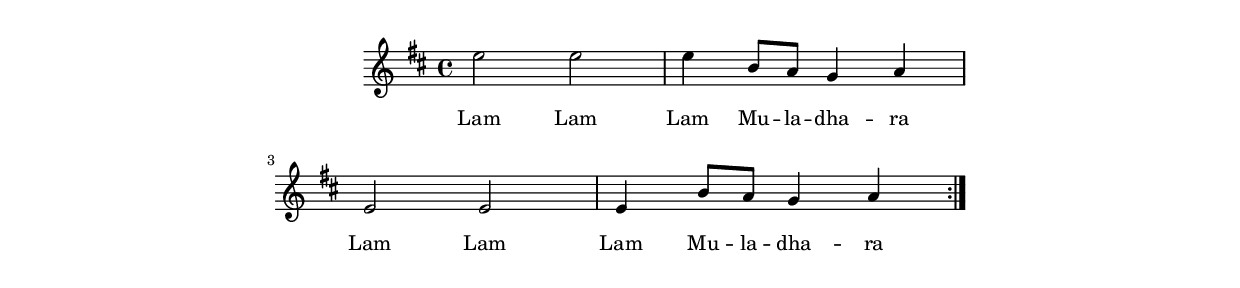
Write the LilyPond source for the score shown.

\version "2.19.45"
\paper {
	line-width = 4.6\in
}

melody = \relative c'' {
  \clef treble
  \key d \major
  \time 4/4
  \set Score.voltaSpannerDuration = #(ly:make-moment 4/4)
	\new Voice = "words" {
		\repeat volta 2 {
		  e2 e | e4 b8 a g4 a |
		  e2 e | e4 b'8 a g4 a |
		}
	}
}

text =  \lyricmode {
	Lam Lam Lam Mu -- la -- dha -- ra
	Lam Lam Lam Mu -- la -- dha -- ra
}

\score {
  <<
    \new ChordNames {
      \set chordChanges = ##t
    }
    \new Staff  {
    	\new Voice = "one" { \melody }
  	}
    	\new Lyrics \lyricsto "words" \text
  >>
  \layout { 
   #(layout-set-staff-size 16)
   \context { \ChordNames
     \override ChordName #'font-size = #1
  	} 
  }
  \midi { 
  	\tempo 4 = 125
  }
}